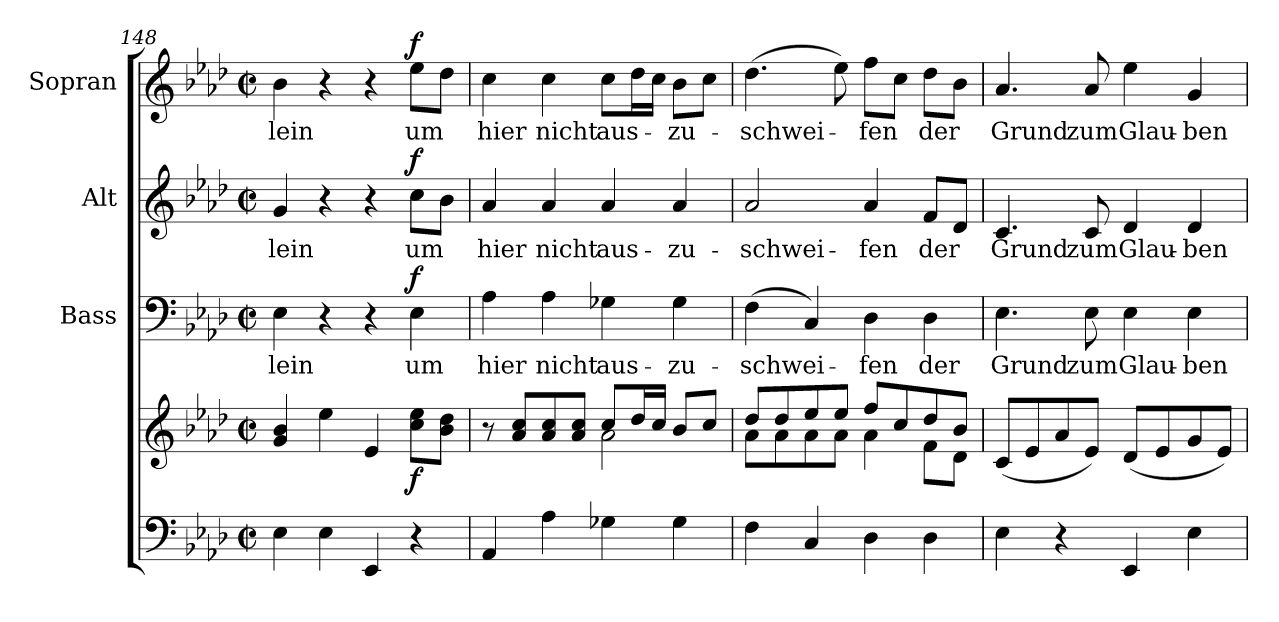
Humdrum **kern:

**kern	**kern	**dynam	**kern	**text	**dynam	**kern	**text	**dynam	**kern	**text	**dynam
*part4	*part4	*part4	*part3	*part3	*part3	*part2	*part2	*part2	*part1	*part1	*part1
*staff5	*staff4	*staff4/5	*staff3	*staff3	*staff3	*staff2	*staff2	*staff2	*staff1	*staff1	*staff1
*	*	*	*I"Bass	*	*	*I"Alt	*	*	*I"Sopran	*	*
*clefF4	*clefG2	*	*clefF4	*	*	*clefG2	*	*	*clefG2	*	*
*k[b-e-a-d-]	*k[b-e-a-d-]	*	*k[b-e-a-d-]	*	*	*k[b-e-a-d-]	*	*	*k[b-e-a-d-]	*	*
*A-:	*A-:	*	*A-:	*	*	*A-:	*	*	*A-:	*	*
*M2/2	*M2/2	*	*M2/2	*	*	*M2/2	*	*	*M2/2	*	*
*met(c|)	*met(c|)	*	*met(c|)	*	*	*met(c|)	*	*	*met(c|)	*	*
=148	=148	=148	=148	=148	=148	=148	=148	=148	=148	=148	=148
!	!	!	!	!LO:LY:b	!	!	!LO:LY:b	!	!	!LO:LY:b	!
4E-\	4g/ 4b-/	.	4E-\	-lein	.	4g/	-lein	.	4b-\	-lein	.
4E-\	4ee-\	.	4r	.	.	4r	.	.	4r	.	.
4EE-/	4e-/	.	4r	.	.	4r	.	.	4r	.	.
!	!	!LO:DY:b	!	!LO:LY:b	!LO:DY:a	!	!LO:LY:b	!LO:DY:a	!	!LO:LY:b	!LO:DY:a
4r	8cc\ 8ee-\L	f	4E-\	um	f	8cc\L	um	f	8ee-\L	um	f
.	8b-\ 8dd-\J	.	.	.	.	8b-\J	.	.	8dd-\J	.	.
=149	=149	=149	=149	=149	=149	=149	=149	=149	=149	=149	=149
*	*^	*	*	*	*	*	*	*	*	*	*
!	!	!	!	!	!LO:LY:b	!	!	!LO:LY:b	!	!	!LO:LY:b	!
4AA-/	8r	2ryy	.	4A-\	hier	.	4a-/	hier	.	4cc\	hier	.
.	8a-/ 8cc/L	.	.	.	.	.	.	.	.	.	.	.
!	!	!	!	!	!LO:LY:b	!	!	!LO:LY:b	!	!	!LO:LY:b	!
4A-\	8a-/ 8cc/	.	.	4A-\	nicht	.	4a-/	nicht	.	4cc\	nicht	.
.	8a-/ 8cc/J	.	.	.	.	.	.	.	.	.	.	.
!	!	!	!	!	!LO:LY:b	!	!	!LO:LY:b	!	!	!LO:LY:b	!
4G-X\	8cc/L	2a-\	.	4G-X\	aus-	.	4a-/	aus-	.	8cc\L	aus-	.
.	16dd-/L	.	.	.	.	.	.	.	.	16dd-\L	.	.
.	16cc/JJ	.	.	.	.	.	.	.	.	16cc\JJ	.	.
!	!	!	!	!	!LO:LY:b	!	!	!LO:LY:b	!	!	!LO:LY:b	!
4G-\	8b-/L	.	.	4G-\	-zu-	.	4a-/	-zu-	.	8b-\L	-zu-	.
.	8cc/J	.	.	.	.	.	.	.	.	8cc\J	.	.
=150	=150	=150	=150	=150	=150	=150	=150	=150	=150	=150	=150	=150
!	!	!	!	!	!LO:LY:b	!	!	!LO:LY:b	!	!	!LO:LY:b	!
4F\	8dd-/L	8a-\L	.	(>4F\	-schwei-	.	2a-/	-schwei-	.	(>4.dd-\	-schwei-	.
.	8dd-/	8a-\	.	.	.	.	.	.	.	.	.	.
4C/	8ee-/	8a-\	.	4C/)	.	.	.	.	.	.	.	.
.	8ee-/J	8a-\J	.	.	.	.	.	.	.	8ee-\)	.	.
!	!	!	!	!	!LO:LY:b	!	!	!LO:LY:b	!	!	!LO:LY:b	!
4D-\	8ff/L	4a-\	.	4D-\	-fen	.	4a-/	-fen	.	8ff\L	-fen	.
.	8cc/	.	.	.	.	.	.	.	.	8cc\J	.	.
!	!	!	!	!	!LO:LY:b	!	!	!LO:LY:b	!	!	!LO:LY:b	!
4D-\	8dd-/	8f\L	.	4D-\	der	.	8f/L	der	.	8dd-\L	der	.
.	8b-/J	8d-\J	.	.	.	.	8d-/J	.	.	8b-\J	.	.
!!LO:PB:g=z
=151	=151	=151	=151	=151	=151	=151	=151	=151	=151	=151	=151	=151
!	!	!	!	!	!LO:LY:b	!	!	!LO:LY:b	!	!	!LO:LY:b	!
*	*v	*v	*	*	*	*	*	*	*	*	*	*
4E-\	(<8c/L	.	4.E-\	Grund	.	4.c/	Grund	.	4.a-/	Grund	.
.	8e-/	.	.	.	.	.	.	.	.	.	.
4r	8a-/	.	.	.	.	.	.	.	.	.	.
!	!	!	!	!LO:LY:b	!	!	!LO:LY:b	!	!	!LO:LY:b	!
.	8e-/J)	.	8E-\	zum	.	8c/	zum	.	8a-/	zum	.
!	!	!	!	!LO:LY:b	!	!	!LO:LY:b	!	!	!LO:LY:b	!
4EE-/	(<8d-/L	.	4E-\	Glau-	.	4d-/	Glau-	.	4ee-\	Glau-	.
.	8e-/	.	.	.	.	.	.	.	.	.	.
!	!	!	!	!LO:LY:b	!	!	!LO:LY:b	!	!	!LO:LY:b	!
4E-\	8g/	.	4E-\	-ben	.	4d-/	-ben	.	4g/	-ben	.
.	8e-/J)	.	.	.	.	.	.	.	.	.	.
=	=	=	=	=	=	=	=	=	=	=	=
*-	*-	*-	*-	*-	*-	*-	*-	*-	*-	*-	*-
